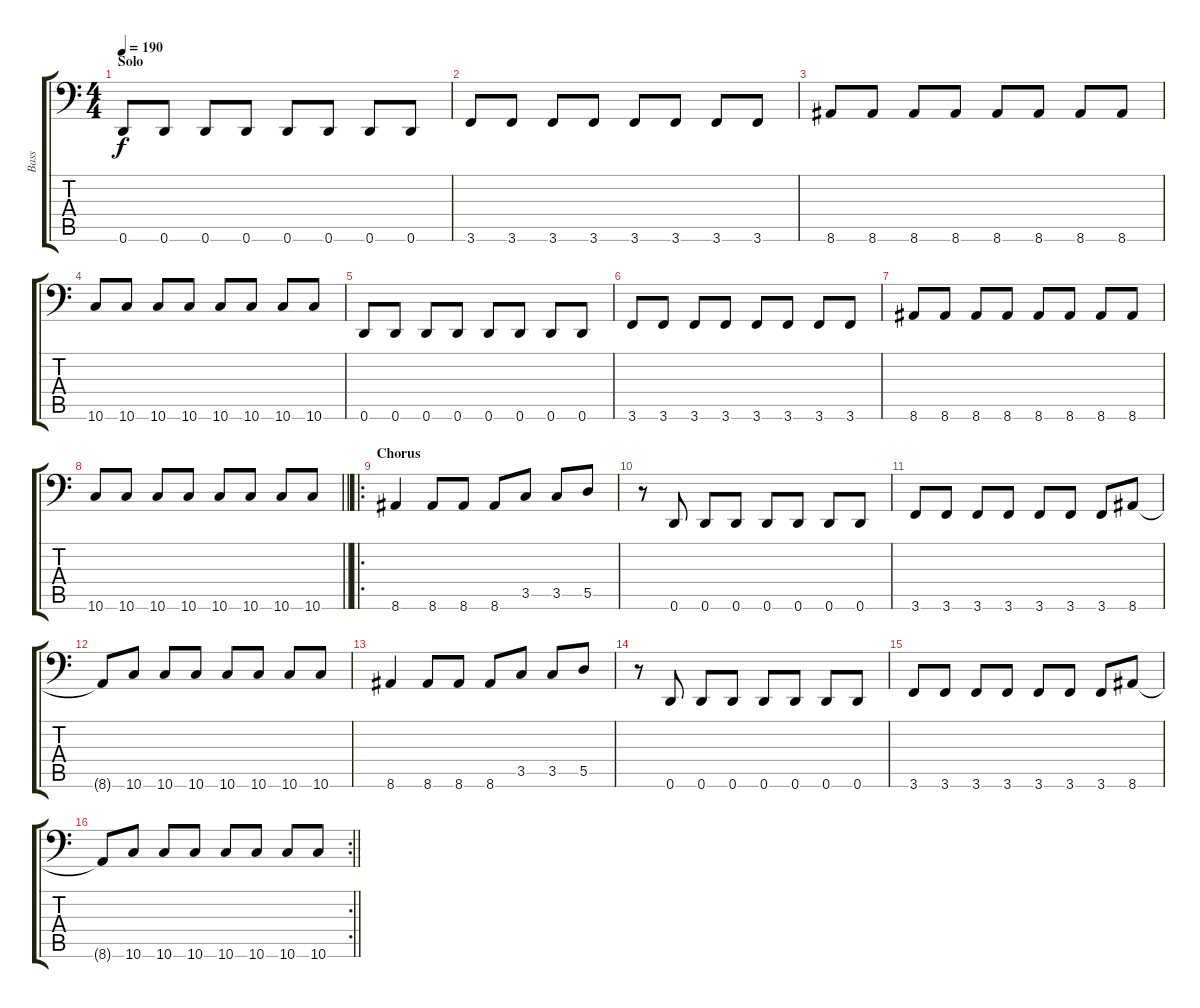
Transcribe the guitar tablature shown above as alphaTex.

\track ("Bass" "Bass") {instrument electricbasspick}
\staff {score tabs}
\tuning (E3 B2 G2 D2 A1 D1) {hide}
\ts (4 4)
\section ("" "Solo")
\tempo 190
\clef f4
\ks c
0.6.8{dy f} 0.6.8 0.6.8 0.6.8 0.6.8 0.6.8 0.6.8 0.6.8 |
3.6.8 3.6.8 3.6.8 3.6.8 3.6.8 3.6.8 3.6.8 3.6.8 |
8.6.8 8.6.8 8.6.8 8.6.8 8.6.8 8.6.8 8.6.8 8.6.8 |
10.6.8 10.6.8 10.6.8 10.6.8 10.6.8 10.6.8 10.6.8 10.6.8 |
0.6.8 0.6.8 0.6.8 0.6.8 0.6.8 0.6.8 0.6.8 0.6.8 |
3.6.8 3.6.8 3.6.8 3.6.8 3.6.8 3.6.8 3.6.8 3.6.8 |
8.6.8 8.6.8 8.6.8 8.6.8 8.6.8 8.6.8 8.6.8 8.6.8 |
\barLineRight lightlight
10.6.8 10.6.8 10.6.8 10.6.8 10.6.8 10.6.8 10.6.8 10.6.8 |
\ro
\section ("" "Chorus")
8.6.4 8.6.8 8.6.8 8.6.8 3.5.8 3.5.8 5.5.8 |
r.8 0.6.8 0.6.8 0.6.8 0.6.8 0.6.8 0.6.8 0.6.8 |
3.6.8 3.6.8 3.6.8 3.6.8 3.6.8 3.6.8 3.6.8 8.6.8 |
8.6{t}.8 10.6.8 10.6.8 10.6.8 10.6.8 10.6.8 10.6.8 10.6.8 |
8.6.4 8.6.8 8.6.8 8.6.8 3.5.8 3.5.8 5.5.8 |
r.8 0.6.8 0.6.8 0.6.8 0.6.8 0.6.8 0.6.8 0.6.8 |
3.6.8 3.6.8 3.6.8 3.6.8 3.6.8 3.6.8 3.6.8 8.6.8 |
\rc 2
\barLineRight lightlight
8.6{t}.8 10.6.8 10.6.8 10.6.8 10.6.8 10.6.8 10.6.8 10.6.8
